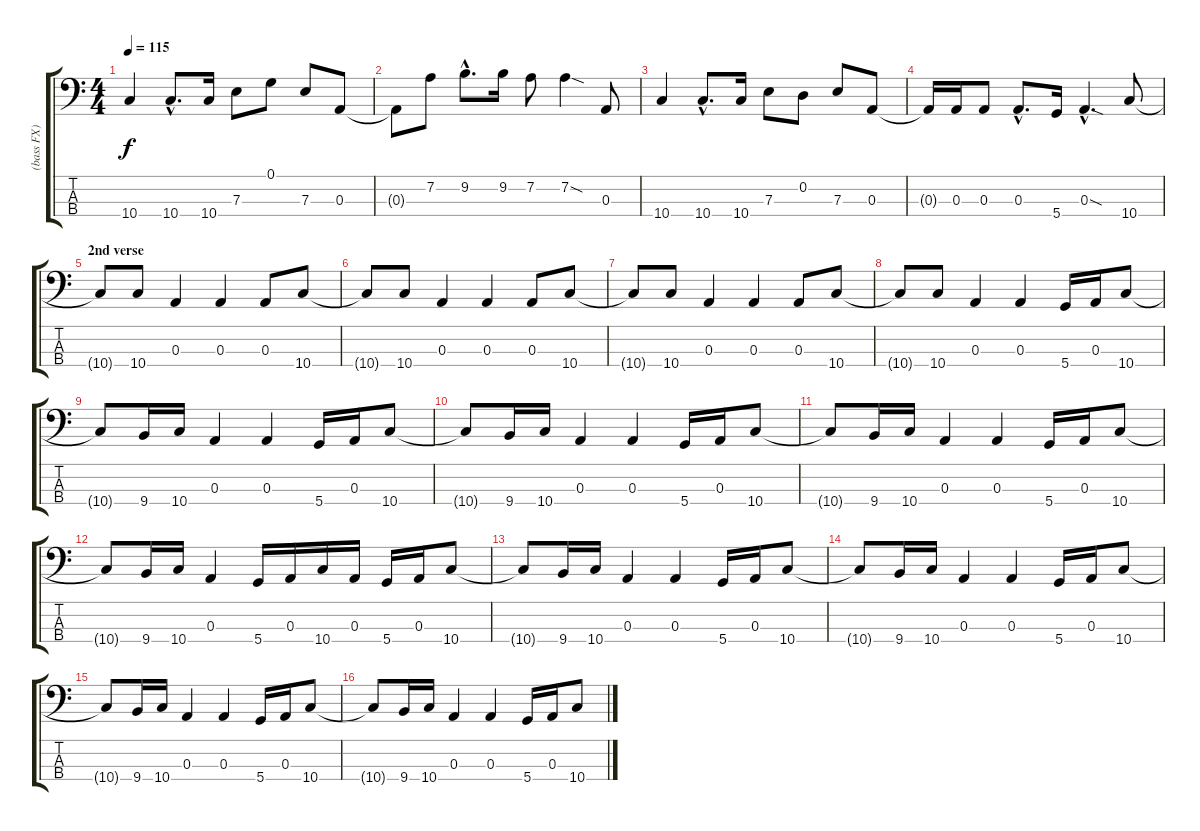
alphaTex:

\track ("(bass FX)" "(bass FX)") {instrument overdrivenguitar}
\staff {score tabs}
\tuning (G2 D2 A1 D1) {hide}
\ts (4 4)
\tempo 115
\clef f4
\ks c
10.4.4{dy f} 10.4{hac}.8{d} 10.4.16 7.3.8 0.1.8 7.3.8 0.3.8 |
0.3{t}.8 7.2.8 9.2{hac}.8{d} 9.2.16 7.2.8 7.2{sod}.4 0.3.8 |
10.4.4 10.4{hac}.8{d} 10.4.16 7.3.8 0.2.8 7.3.8 0.3.8 |
0.3{t}.16 0.3.16 0.3.8 0.3{hac}.8{d} 5.4.16 0.3{sod hac}.4{d} 10.4.8 |
\section ("" "2nd verse")
10.4{t}.8 10.4.8 0.3.4 0.3.4 0.3.8 10.4.8 |
10.4{t}.8 10.4.8 0.3.4 0.3.4 0.3.8 10.4.8 |
10.4{t}.8 10.4.8 0.3.4 0.3.4 0.3.8 10.4.8 |
10.4{t}.8 10.4.8 0.3.4 0.3.4 5.4.16 0.3.16 10.4.8 |
10.4{t}.8 9.4.16 10.4.16 0.3.4 0.3.4 5.4.16 0.3.16 10.4.8 |
10.4{t}.8 9.4.16 10.4.16 0.3.4 0.3.4 5.4.16 0.3.16 10.4.8 |
10.4{t}.8 9.4.16 10.4.16 0.3.4 0.3.4 5.4.16 0.3.16 10.4.8 |
10.4{t}.8 9.4.16 10.4.16 0.3.4 5.4.16 0.3.16 10.4.16 0.3.16 5.4.16 0.3.16 10.4.8 |
10.4{t}.8 9.4.16 10.4.16 0.3.4 0.3.4 5.4.16 0.3.16 10.4.8 |
10.4{t}.8 9.4.16 10.4.16 0.3.4 0.3.4 5.4.16 0.3.16 10.4.8 |
10.4{t}.8 9.4.16 10.4.16 0.3.4 0.3.4 5.4.16 0.3.16 10.4.8 |
10.4{t}.8 9.4.16 10.4.16 0.3.4 0.3.4 5.4.16 0.3.16 10.4.8
